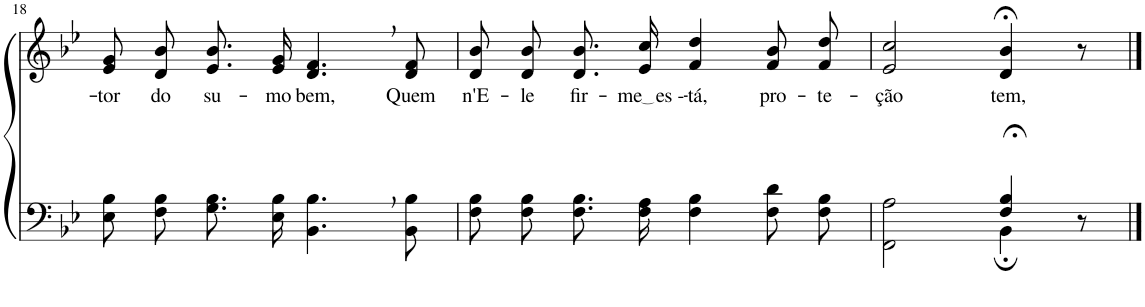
**kern	**kern	**text
*part2	*part1	*part1
*staff2	*staff1	*staff1
*I"Parte III e IV	*I"Parte I e II	*
!!LO:PB:g=z
*clefF4	*clefG2	*
*k[b-e-]	*k[b-e-]	*
*M4/4	*M4/4	*
=18	=18	=18
!	!	!LO:LY:b
8E-\ 8B-\L	8e-/ 8g/L	tor
!	!	!LO:LY:b
8F\ 8B-\J	8d/ 8b-/J	do
!	!	!LO:LY:b
8.G\ 8.B-\L	8.e-/ 8.b-/L	su-
!	!	!LO:LY:b
16E-\ 16B-\Jk	16e-/ 16g/Jk	-mo
!	!	!LO:LY:b
4.BB-\, 4.B-\,	4.d/, 4.f/,	bem,
!	!	!LO:LY:b
8BB-\ 8B-\	8d/ 8f/	Quem
=19	=19	=19
!	!	!LO:LY:b
8F\ 8B-\L	8d/ 8b-/L	n'E-
!	!	!LO:LY:b
8F\ 8B-\J	8d/ 8b-/J	-le
!	!	!LO:LY:b
8.F\ 8.B-\L	8.d/ 8.b-/L	fir-
!	!	!LO:LY:b
16F\ 16A\Jk	16e-/ 16cc/Jk	me es -
!	!	!LO:LY:b
4F\ 4B-\	4f/ 4dd/	-tá,
!	!	!LO:LY:b
8F\ 8d\L	8f/ 8b-/L	pro-
!	!	!LO:LY:b
8F\ 8B-\J	8f/ 8dd/J	-te-
=20	=20	=20
*^	*	*
!	!	!	!LO:LY:b
2ryy	2FF\ 2A\	2e-/ 2cc/	-ção
!	!	!	!LO:LY:b
4F/;< 4B-/;<	4BB-;\	4d/;< 4b-/;<	tem,
8r	8ryy	8r	.
*v	*v	*	*
==	==	==
*-	*-	*-
